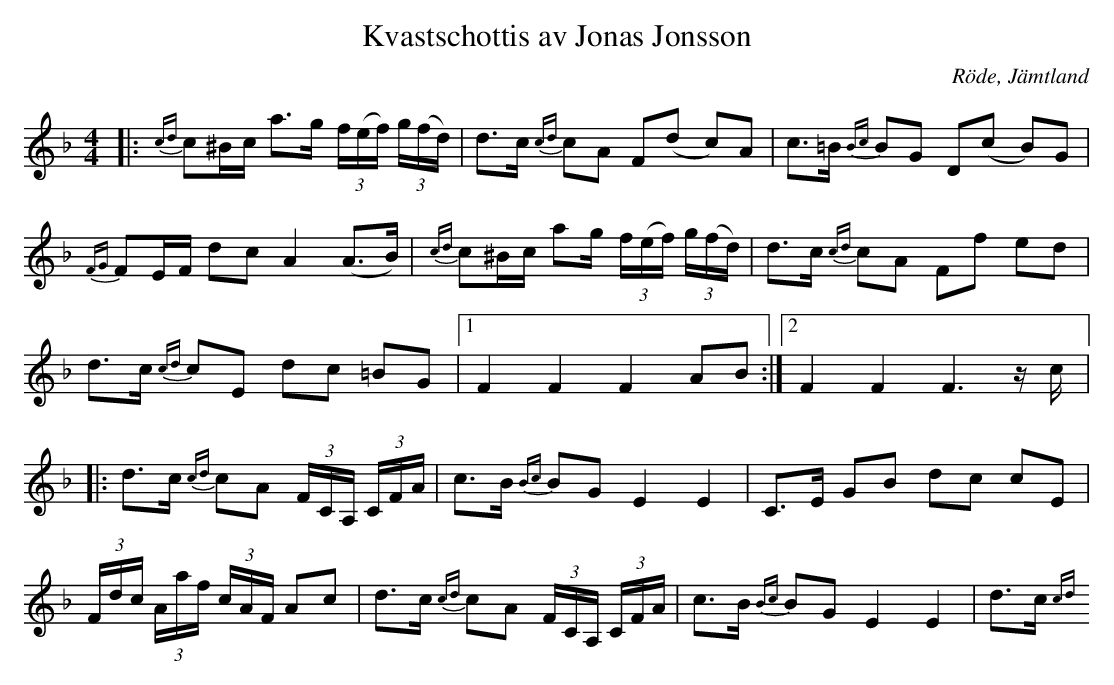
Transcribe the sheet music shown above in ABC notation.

X:1
T:Kvastschottis av Jonas Jonsson
O:Röde, Jämtland
M:4/4
L:1/16
K:F
|: {cd}c2^Bc a2>g2 (3f(ef) (3g(fd) | d2>c2 {cd}c2A2 F2(d2- c2)A2 | c2>=B2 {Bc}B2G2 D2(c2- B2)G2 | {FG}F2EF d2c2 A4 (A2>B2) | {cd}c2^Bc a2g (3f(ef) (3g(fd) | d2>c2 {cd}c2A2 F2f2 e2d2 | d2>c2 {cd}c2E2 d2c2 =B2G2 |1 F4 F4 F4 A2B2 :|2 F4 F4 F4> z2c ]|: d2>c2 {cd}c2A2 (3FCA, (3CFA | c2>B2 {Bc}B2G2 E4 E4 | C2>E2 G2B2 d2c2 c2E2 | (3Fdc (3Aaf (3cAF A2c2 | d2>c2 {cd}c2A2 (3FCA, (3CFA | c2>B2 {Bc}B2G2 E4 E4 | d2>c2 {cd}
